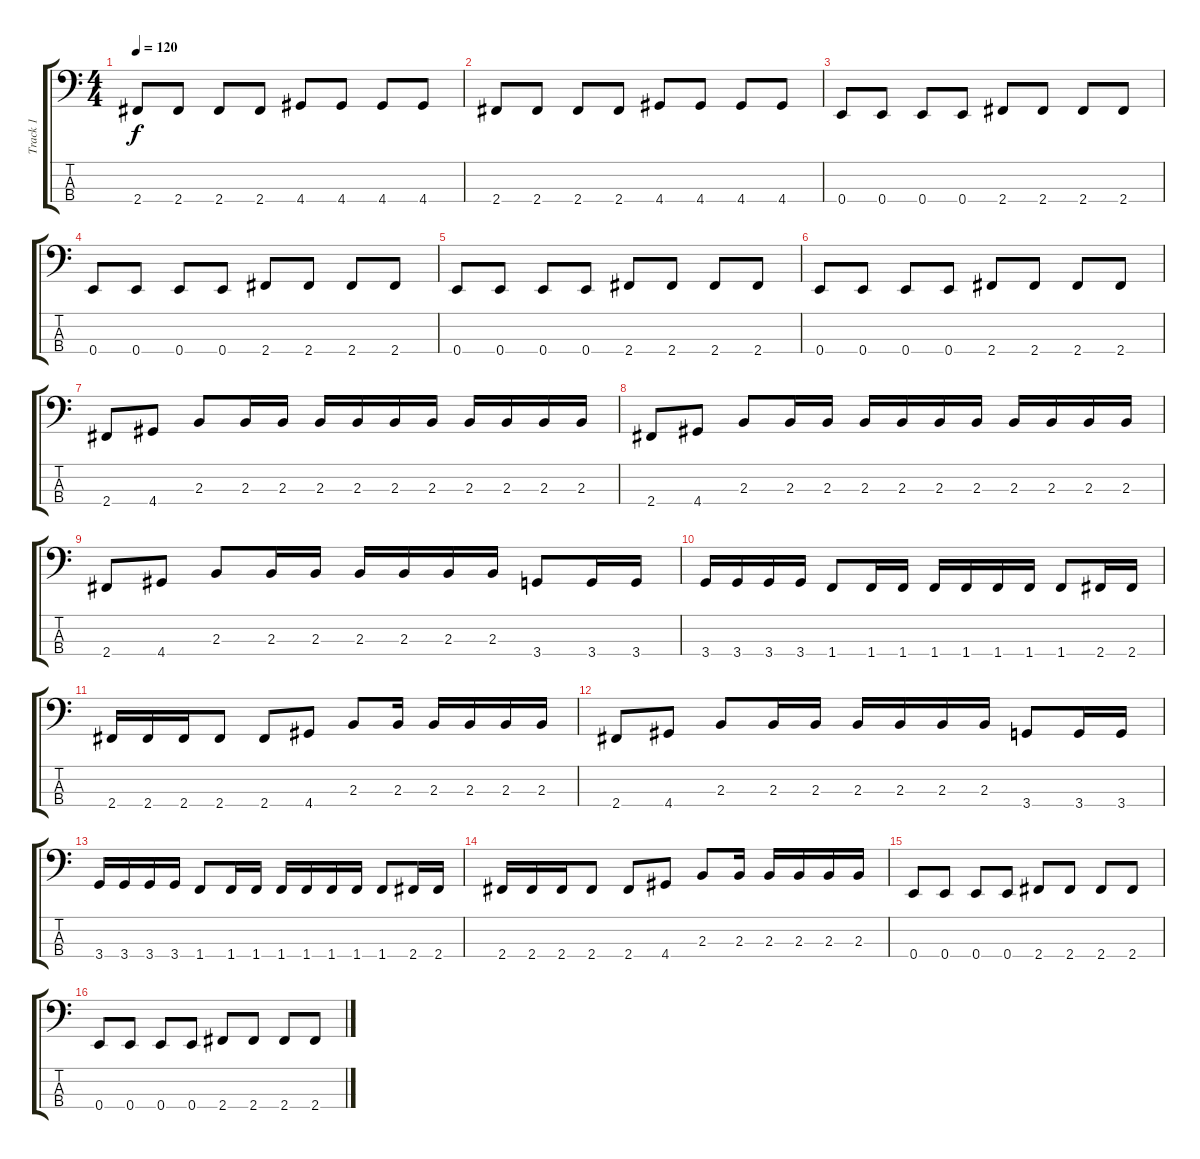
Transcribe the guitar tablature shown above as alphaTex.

\track ("Track 1" "Track 1") {instrument electricbassfinger}
\staff {score tabs}
\tuning (G2 D2 A1 E1) {hide}
\ts (4 4)
\tempo 120
\clef f4
\ks c
2.4.8{dy f} 2.4.8 2.4.8 2.4.8 4.4.8 4.4.8 4.4.8 4.4.8 |
2.4.8 2.4.8 2.4.8 2.4.8 4.4.8 4.4.8 4.4.8 4.4.8 |
0.4.8 0.4.8 0.4.8 0.4.8 2.4.8 2.4.8 2.4.8 2.4.8 |
0.4.8 0.4.8 0.4.8 0.4.8 2.4.8 2.4.8 2.4.8 2.4.8 |
0.4.8 0.4.8 0.4.8 0.4.8 2.4.8 2.4.8 2.4.8 2.4.8 |
0.4.8 0.4.8 0.4.8 0.4.8 2.4.8 2.4.8 2.4.8 2.4.8 |
2.4.8 4.4.8 2.3.8 2.3.16 2.3.16 2.3.16 2.3.16 2.3.16 2.3.16 2.3.16 2.3.16 2.3.16 2.3.16 |
2.4.8 4.4.8 2.3.8 2.3.16 2.3.16 2.3.16 2.3.16 2.3.16 2.3.16 2.3.16 2.3.16 2.3.16 2.3.16 |
2.4.8 4.4.8 2.3.8 2.3.16 2.3.16 2.3.16 2.3.16 2.3.16 2.3.16 3.4.8 3.4.16 3.4.16 |
3.4.16 3.4.16 3.4.16 3.4.16 1.4.8 1.4.16 1.4.16 1.4.16 1.4.16 1.4.16 1.4.16 1.4.8 2.4.16 2.4.16 |
2.4.16 2.4.16 2.4.16 2.4.8 2.4.8 4.4.8 2.3.8 2.3.16 2.3.16 2.3.16 2.3.16 2.3.16 |
2.4.8 4.4.8 2.3.8 2.3.16 2.3.16 2.3.16 2.3.16 2.3.16 2.3.16 3.4.8 3.4.16 3.4.16 |
3.4.16 3.4.16 3.4.16 3.4.16 1.4.8 1.4.16 1.4.16 1.4.16 1.4.16 1.4.16 1.4.16 1.4.8 2.4.16 2.4.16 |
2.4.16 2.4.16 2.4.16 2.4.8 2.4.8 4.4.8 2.3.8 2.3.16 2.3.16 2.3.16 2.3.16 2.3.16 |
0.4.8 0.4.8 0.4.8 0.4.8 2.4.8 2.4.8 2.4.8 2.4.8 |
0.4.8 0.4.8 0.4.8 0.4.8 2.4.8 2.4.8 2.4.8 2.4.8
